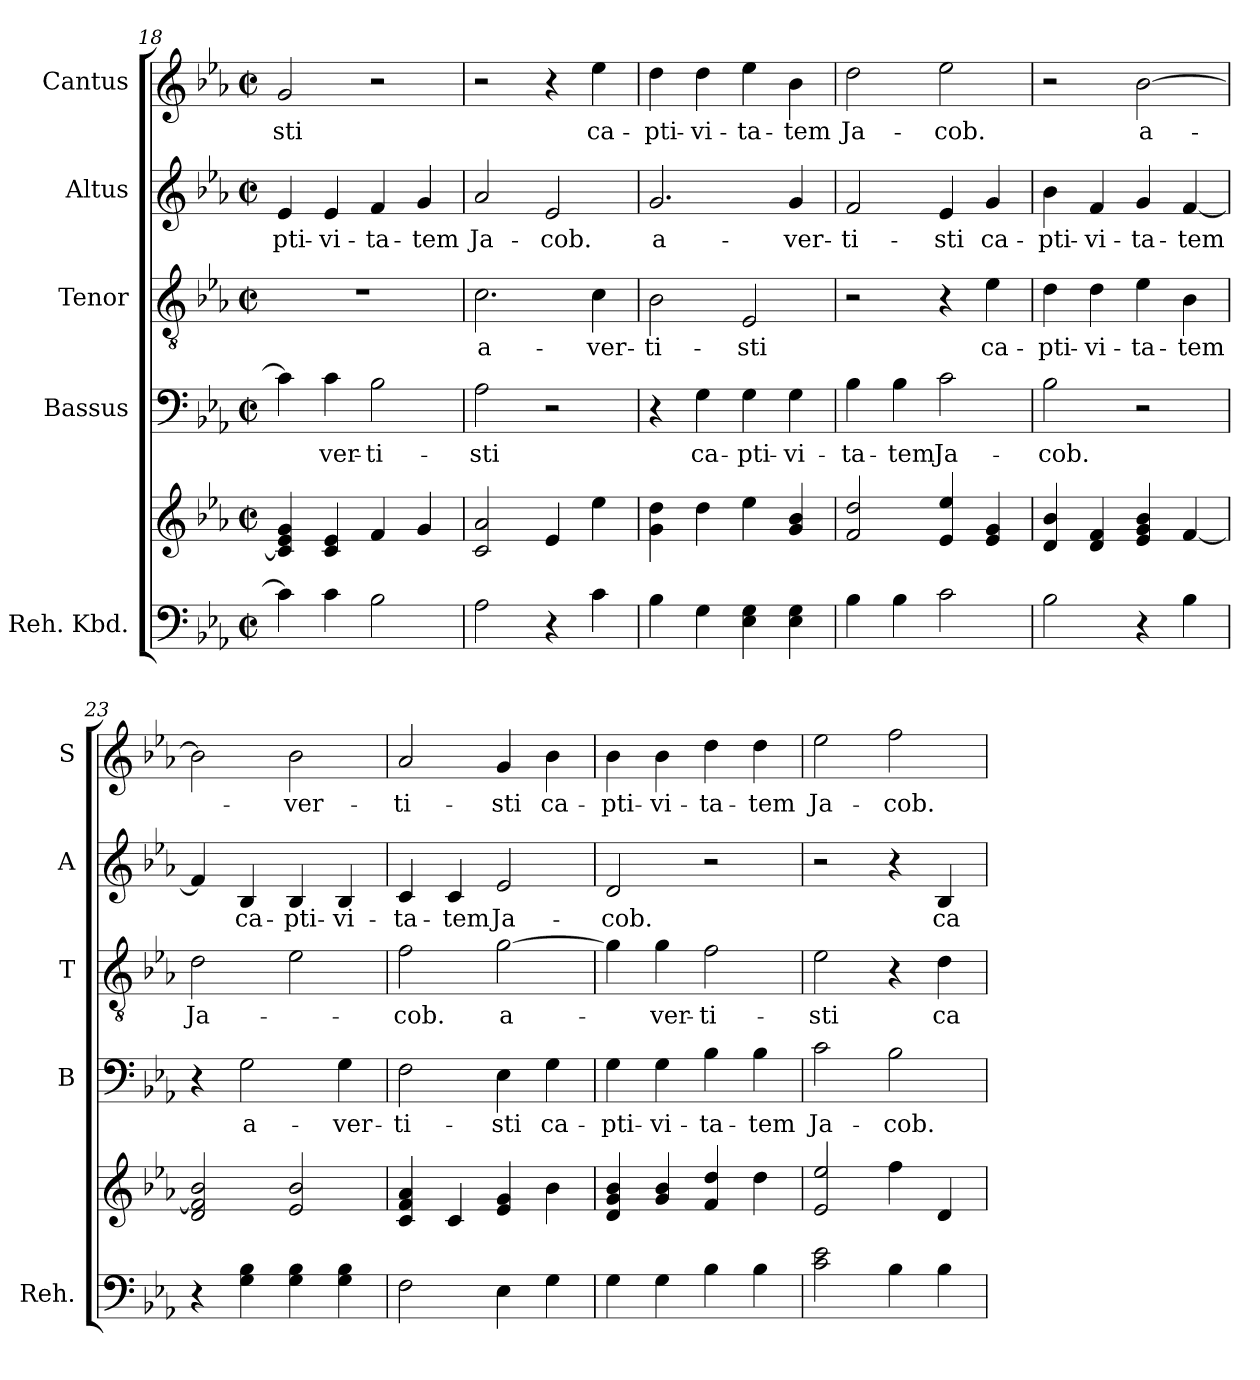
**kern	**kern	**kern	**text	**kern	**text	**kern	**text	**kern	**text
*part5	*part5	*part4	*part4	*part3	*part3	*part2	*part2	*part1	*part1
*staff6	*staff5	*staff4	*staff4	*staff3	*staff3	*staff2	*staff2	*staff1	*staff1
*I"Reh. Kbd.	*	*I"Bassus	*	*I"Tenor	*	*I"Altus	*	*I"Cantus	*
*I'Reh.	*	*I'B	*	*I'T	*	*I'A	*	*I'S	*
!!LO:PB:g=z
*clefF4	*clefG2	*clefF4	*	*clefGv2	*	*clefG2	*	*clefG2	*
*k[b-e-a-]	*k[b-e-a-]	*k[b-e-a-]	*	*k[b-e-a-]	*	*k[b-e-a-]	*	*k[b-e-a-]	*
*E-:	*E-:	*E-:	*	*E-:	*	*E-:	*	*E-:	*
*M2/2	*M2/2	*M2/2	*	*M2/2	*	*M2/2	*	*M2/2	*
*met(c|)	*met(c|)	*met(c|)	*	*met(c|)	*	*met(c|)	*	*met(c|)	*
=18	=18	=18	=18	=18	=18	=18	=18	=18	=18
!	!	!	!	!	!	!	!LO:LY:b	!	!LO:LY:b
4c\]	4c/] 4e-/ 4g/	4c\]	.	1r	.	4e-/	-pti-	2g/	-sti
!	!	!	!LO:LY:b	!	!	!	!LO:LY:b	!	!
4c\	4c/ 4e-/	4c\	-ver-	.	.	4e-/	-vi-	.	.
!	!	!	!LO:LY:b	!	!	!	!LO:LY:b	!	!
2B-\	4f/	2B-\	-ti-	.	.	4f/	-ta-	2r	.
!	!	!	!	!	!	!	!LO:LY:b	!	!
.	4g/	.	.	.	.	4g/	-tem	.	.
=19	=19	=19	=19	=19	=19	=19	=19	=19	=19
!	!	!	!LO:LY:b	!	!LO:LY:b	!	!LO:LY:b	!	!
2A-\	2c/ 2a-/	2A-\	-sti	2.c\	a-	2a-/	Ja-	2r	.
!	!	!	!	!	!	!	!LO:LY:b	!	!
4r	4e-/	2r	.	.	.	2e-/	-cob.	4r	.
!	!	!	!	!	!LO:LY:b	!	!	!	!LO:LY:b
4c\	4ee-\	.	.	4c\	-ver-	.	.	4ee-\	ca-
=20	=20	=20	=20	=20	=20	=20	=20	=20	=20
!	!	!	!	!	!LO:LY:b	!	!LO:LY:b	!	!LO:LY:b
4B-\	4g\ 4dd\	4r	.	2B-\	-ti-	2.g/	a-	4dd\	-pti-
!	!	!	!LO:LY:b	!	!	!	!	!	!LO:LY:b
4G\	4dd\	4G\	ca-	.	.	.	.	4dd\	-vi-
!	!	!	!LO:LY:b	!	!LO:LY:b	!	!	!	!LO:LY:b
4E-\ 4G\	4ee-\	4G\	-pti-	2E-/	-sti	.	.	4ee-\	-ta-
!	!	!	!LO:LY:b	!	!	!	!LO:LY:b	!	!LO:LY:b
4E-\ 4G\	4g/ 4b-/	4G\	-vi-	.	.	4g/	-ver-	4b-\	-tem
=21	=21	=21	=21	=21	=21	=21	=21	=21	=21
!	!	!	!LO:LY:b	!	!	!	!LO:LY:b	!	!LO:LY:b
4B-\	2f/ 2dd/	4B-\	-ta-	2r	.	2f/	-ti-	2dd\	Ja-
!	!	!	!LO:LY:b	!	!	!	!	!	!
4B-\	.	4B-\	-tem	.	.	.	.	.	.
!	!	!	!LO:LY:b	!	!	!	!LO:LY:b	!	!LO:LY:b
2c\	4e-/ 4ee-/	2c\	Ja-	4r	.	4e-/	-sti	2ee-\	-cob.
!	!	!	!	!	!LO:LY:b	!	!LO:LY:b	!	!
.	4e-/ 4g/	.	.	4e-\	ca-	4g/	ca-	.	.
=22	=22	=22	=22	=22	=22	=22	=22	=22	=22
!	!	!	!LO:LY:b	!	!LO:LY:b	!	!LO:LY:b	!	!
2B-\	4d/ 4b-/	2B-\	-cob.	4d\	-pti-	4b-\	-pti-	2r	.
!	!	!	!	!	!LO:LY:b	!	!LO:LY:b	!	!
.	4d/ 4f/	.	.	4d\	-vi-	4f/	-vi-	.	.
!	!	!	!	!	!LO:LY:b	!	!LO:LY:b	!	!LO:LY:b
4r	4e-/ 4g/ 4b-/	2r	.	4e-\	-ta-	4g/	-ta-	[2b-\	a-
!	!	!	!	!	!LO:LY:b	!	!LO:LY:b	!	!
4B-\	[4f/	.	.	4B-\	-tem	[4f/	-tem	.	.
=23	=23	=23	=23	=23	=23	=23	=23	=23	=23
!	!	!	!	!	!LO:LY:b	!	!	!	!
4r	2d/ 2f/] 2b-/	4r	.	2d\	Ja-	4f/]	.	2b-\]	.
!	!	!	!LO:LY:b	!	!	!	!LO:LY:b	!	!
4G\ 4B-\	.	2G\	a-	.	.	4B-/	ca-	.	.
!	!	!	!	!	!	!	!LO:LY:b	!	!LO:LY:b
4G\ 4B-\	2e-/ 2b-/	.	.	2e-\	.	4B-/	-pti-	2b-\	-ver-
!	!	!	!LO:LY:b	!	!	!	!LO:LY:b	!	!
4G\ 4B-\	.	4G\	-ver-	.	.	4B-/	-vi-	.	.
!!LO:LB:g=z
=24	=24	=24	=24	=24	=24	=24	=24	=24	=24
!	!	!	!LO:LY:b	!	!LO:LY:b	!	!LO:LY:b	!	!LO:LY:b
2F\	4c/ 4f/ 4a-/	2F\	-ti-	2f\	-cob.	4c/	-ta-	2a-/	-ti-
!	!	!	!	!	!	!	!LO:LY:b	!	!
.	4c/	.	.	.	.	4c/	-tem	.	.
!	!	!	!LO:LY:b	!	!LO:LY:b	!	!LO:LY:b	!	!LO:LY:b
4E-\	4e-/ 4g/	4E-\	-sti	[2g\	a-	2e-/	Ja-	4g/	-sti
!	!	!	!LO:LY:b	!	!	!	!	!	!LO:LY:b
4G\	4b-\	4G\	ca-	.	.	.	.	4b-\	ca-
=25	=25	=25	=25	=25	=25	=25	=25	=25	=25
!	!	!	!LO:LY:b	!	!	!	!LO:LY:b	!	!LO:LY:b
4G\	4d/ 4g/ 4b-/	4G\	-pti-	4g\]	.	2d/	-cob.	4b-\	-pti-
!	!	!	!LO:LY:b	!	!LO:LY:b	!	!	!	!LO:LY:b
4G\	4g/ 4b-/	4G\	-vi-	4g\	-ver-	.	.	4b-\	-vi-
!	!	!	!LO:LY:b	!	!LO:LY:b	!	!	!	!LO:LY:b
4B-\	4f/ 4dd/	4B-\	-ta-	2f\	-ti-	2r	.	4dd\	-ta-
!	!	!	!LO:LY:b	!	!	!	!	!	!LO:LY:b
4B-\	4dd\	4B-\	-tem	.	.	.	.	4dd\	-tem
!!LO:PB:g=z
=26	=26	=26	=26	=26	=26	=26	=26	=26	=26
!	!	!	!LO:LY:b	!	!LO:LY:b	!	!	!	!LO:LY:b
2c\ 2e-\	2e-/ 2ee-/	2c\	Ja-	2e-\	-sti	2r	.	2ee-\	Ja-
!	!	!	!LO:LY:b	!	!	!	!	!	!LO:LY:b
4B-\	4ff\	2B-\	-cob.	4r	.	4r	.	2ff\	-cob.
!	!	!	!	!	!LO:LY:b	!	!LO:LY:b	!	!
4B-\	4d/	.	.	4d\	ca-	4B-/	ca-	.	.
=	=	=	=	=	=	=	=	=	=
*-	*-	*-	*-	*-	*-	*-	*-	*-	*-
